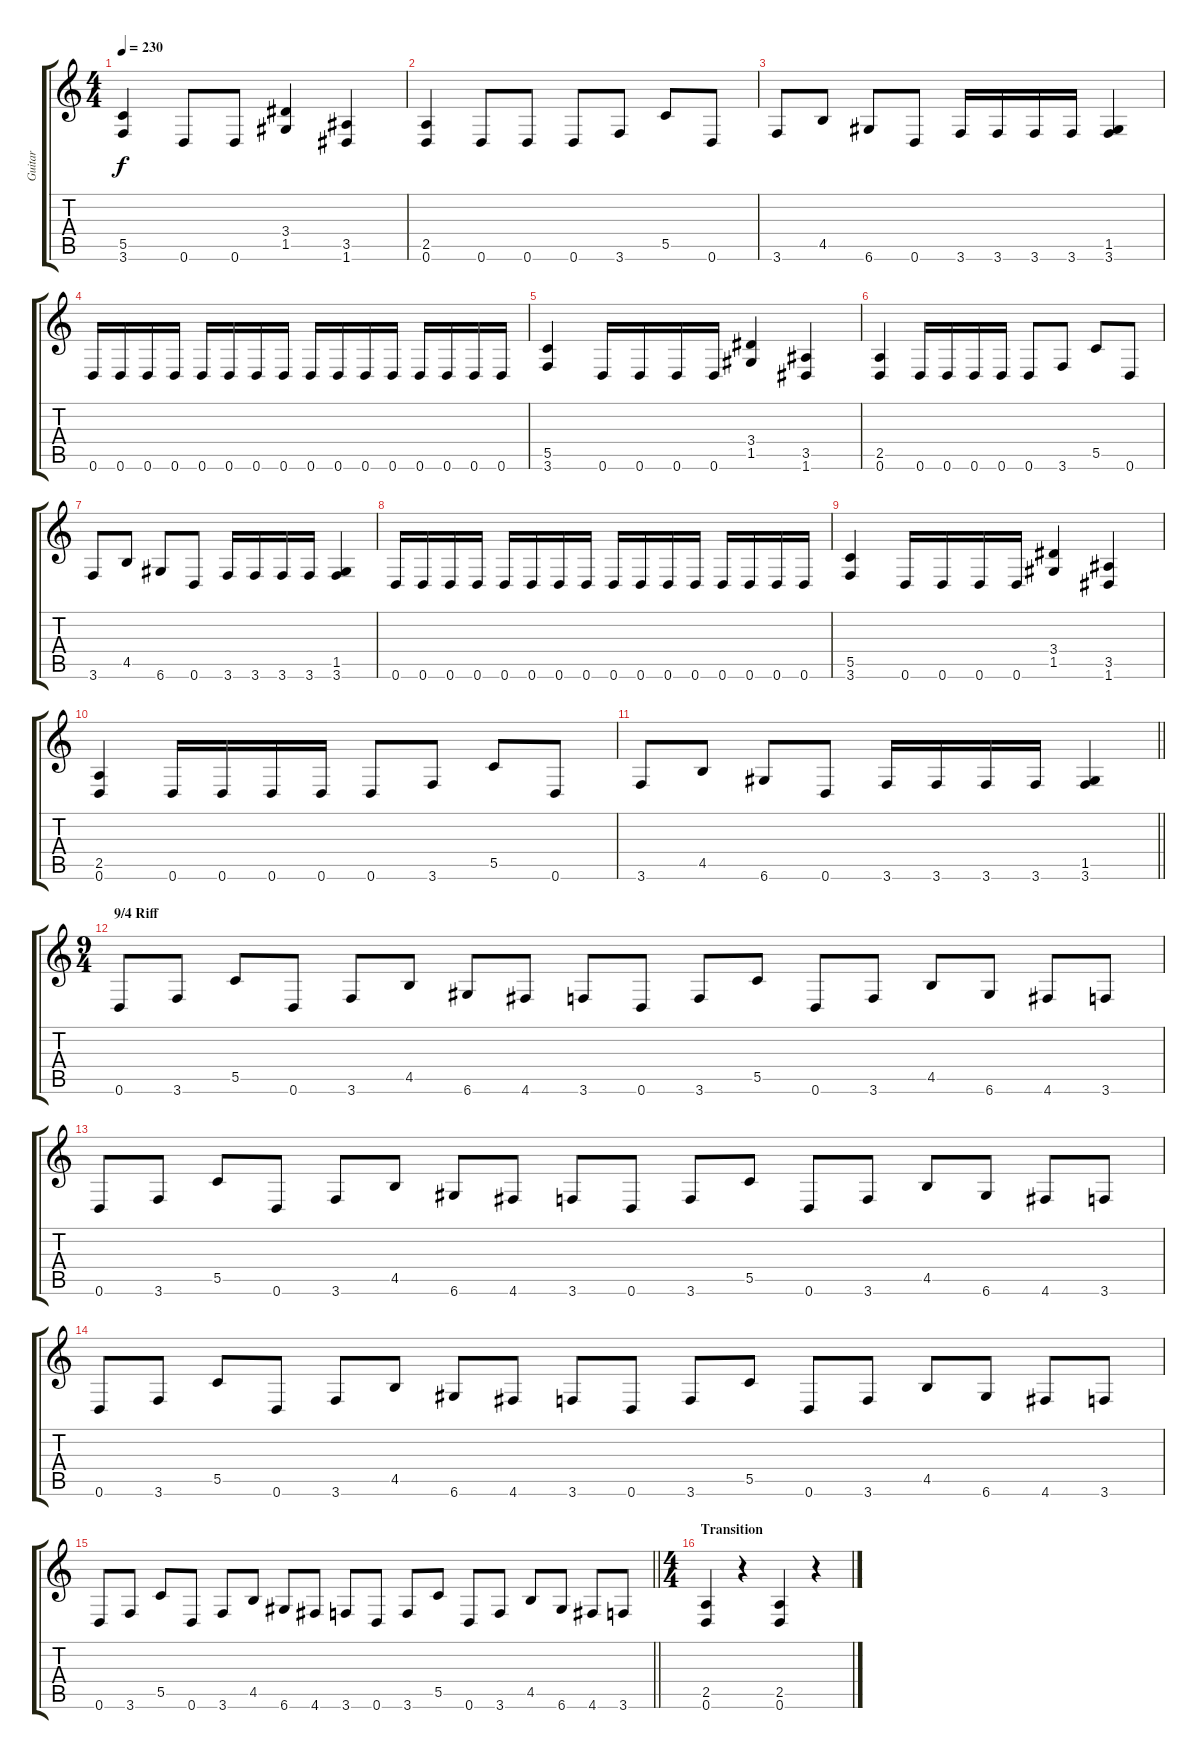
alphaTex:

\track ("Guitar" "Guitar") {instrument distortionguitar}
\staff {score tabs}
\tuning (D4 A3 F3 C3 G2 D2) {hide}
\ts (4 4)
\tempo 230
\clef g2
\ks c
(5.5 3.6).4{dy f} 0.6.8 0.6.8 (3.4 1.5).4 (3.5 1.6).4 |
(2.5 0.6).4 0.6.8 0.6.8 0.6.8 3.6.8 5.5.8 0.6.8 |
3.6.8 4.5.8 6.6.8 0.6.8 3.6.16 3.6.16 3.6.16 3.6.16 (1.5 3.6).4 |
0.6.16 0.6.16 0.6.16 0.6.16 0.6.16 0.6.16 0.6.16 0.6.16 0.6.16 0.6.16 0.6.16 0.6.16 0.6.16 0.6.16 0.6.16 0.6.16 |
(5.5 3.6).4 0.6.16 0.6.16 0.6.16 0.6.16 (3.4 1.5).4 (3.5 1.6).4 |
(2.5 0.6).4 0.6.16 0.6.16 0.6.16 0.6.16 0.6.8 3.6.8 5.5.8 0.6.8 |
3.6.8 4.5.8 6.6.8 0.6.8 3.6.16 3.6.16 3.6.16 3.6.16 (1.5 3.6).4 |
0.6.16 0.6.16 0.6.16 0.6.16 0.6.16 0.6.16 0.6.16 0.6.16 0.6.16 0.6.16 0.6.16 0.6.16 0.6.16 0.6.16 0.6.16 0.6.16 |
(5.5 3.6).4 0.6.16 0.6.16 0.6.16 0.6.16 (3.4 1.5).4 (3.5 1.6).4 |
(2.5 0.6).4 0.6.16 0.6.16 0.6.16 0.6.16 0.6.8 3.6.8 5.5.8 0.6.8 |
\barLineRight lightlight
3.6.8 4.5.8 6.6.8 0.6.8 3.6.16 3.6.16 3.6.16 3.6.16 (1.5 3.6).4 |
\ts (9 4)
\section ("" "9/4 Riff")
0.6.8 3.6.8 5.5.8 0.6.8 3.6.8 4.5.8 6.6.8 4.6.8 3.6.8 0.6.8 3.6.8 5.5.8 0.6.8 3.6.8 4.5.8 6.6.8 4.6.8 3.6.8 |
0.6.8 3.6.8 5.5.8 0.6.8 3.6.8 4.5.8 6.6.8 4.6.8 3.6.8 0.6.8 3.6.8 5.5.8 0.6.8 3.6.8 4.5.8 6.6.8 4.6.8 3.6.8 |
0.6.8 3.6.8 5.5.8 0.6.8 3.6.8 4.5.8 6.6.8 4.6.8 3.6.8 0.6.8 3.6.8 5.5.8 0.6.8 3.6.8 4.5.8 6.6.8 4.6.8 3.6.8 |
\barLineRight lightlight
0.6.8 3.6.8 5.5.8 0.6.8 3.6.8 4.5.8 6.6.8 4.6.8 3.6.8 0.6.8 3.6.8 5.5.8 0.6.8 3.6.8 4.5.8 6.6.8 4.6.8 3.6.8 |
\ts (4 4)
\section ("" "Transition")
(2.5 0.6).4 r.4 (2.5 0.6).4 r.4
